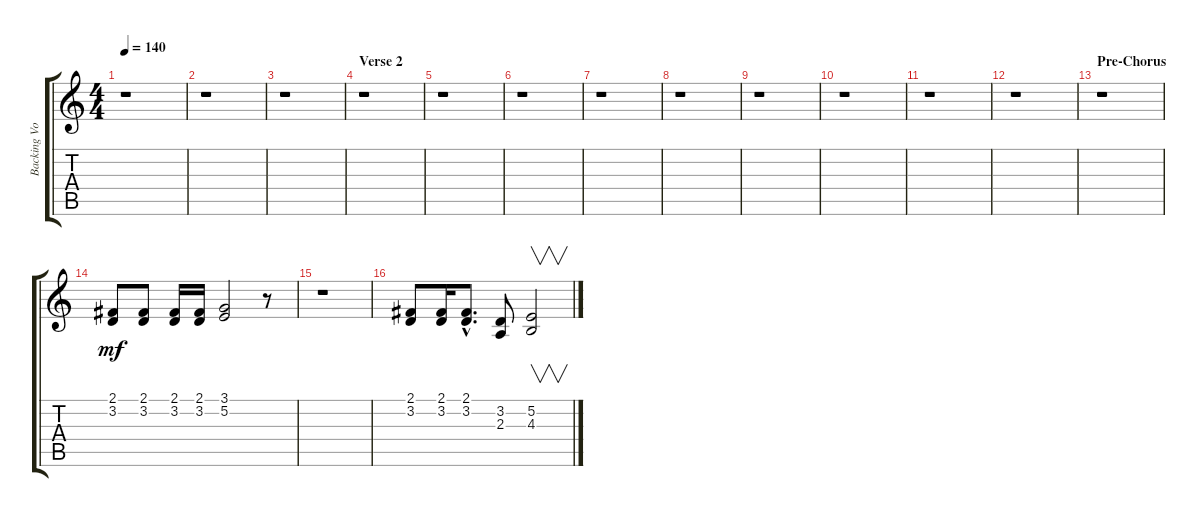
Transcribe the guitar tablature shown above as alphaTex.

\track ("Backing Vocals" "Backing Vo") {instrument choiraahs}
\staff {score tabs}
\tuning (E4 B3 G3 D3 A2 E2) {hide}
\ts (4 4)
\tempo 140
\clef g2
\ks c
r.1{dy f} |
r.1 |
r.1 |
\section ("" "Verse 2")
r.1 |
r.1 |
r.1 |
r.1 |
r.1 |
r.1 |
r.1 |
r.1 |
r.1 |
\section ("" "Pre-Chorus")
r.1 |
(2.1 3.2).8{dy mf} (2.1 3.2).8 (2.1 3.2).16 (2.1 3.2).16 (3.1 5.2).2 r.8 |
r.1 |
(2.1 3.2).8 (2.1 3.2).16 (2.1{hac} 3.2{hac}).8{d} (3.2 2.3).8 (5.2 4.3).2{v}
